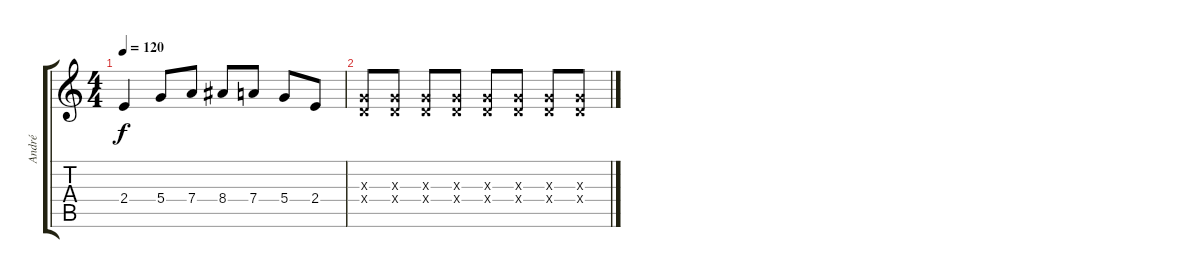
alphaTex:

\track ("André" "André") {instrument distortionguitar}
\staff {score tabs}
\tuning (E4 B3 G3 D3 A2 E2) {hide}
\ts (4 4)
\tempo 120
\clef g2
\ks c
2.4.4{dy f} 5.4.8 7.4.8 8.4.8 7.4.8 5.4.8 2.4.8 |
(0.3{x} 0.4{x}).8 (0.3{x} 0.4{x}).8 (0.3{x} 0.4{x}).8 (0.3{x} 0.4{x}).8 (0.3{x} 0.4{x}).8 (0.3{x} 0.4{x}).8 (0.3{x} 0.4{x}).8 (0.3{x} 0.4{x}).8
